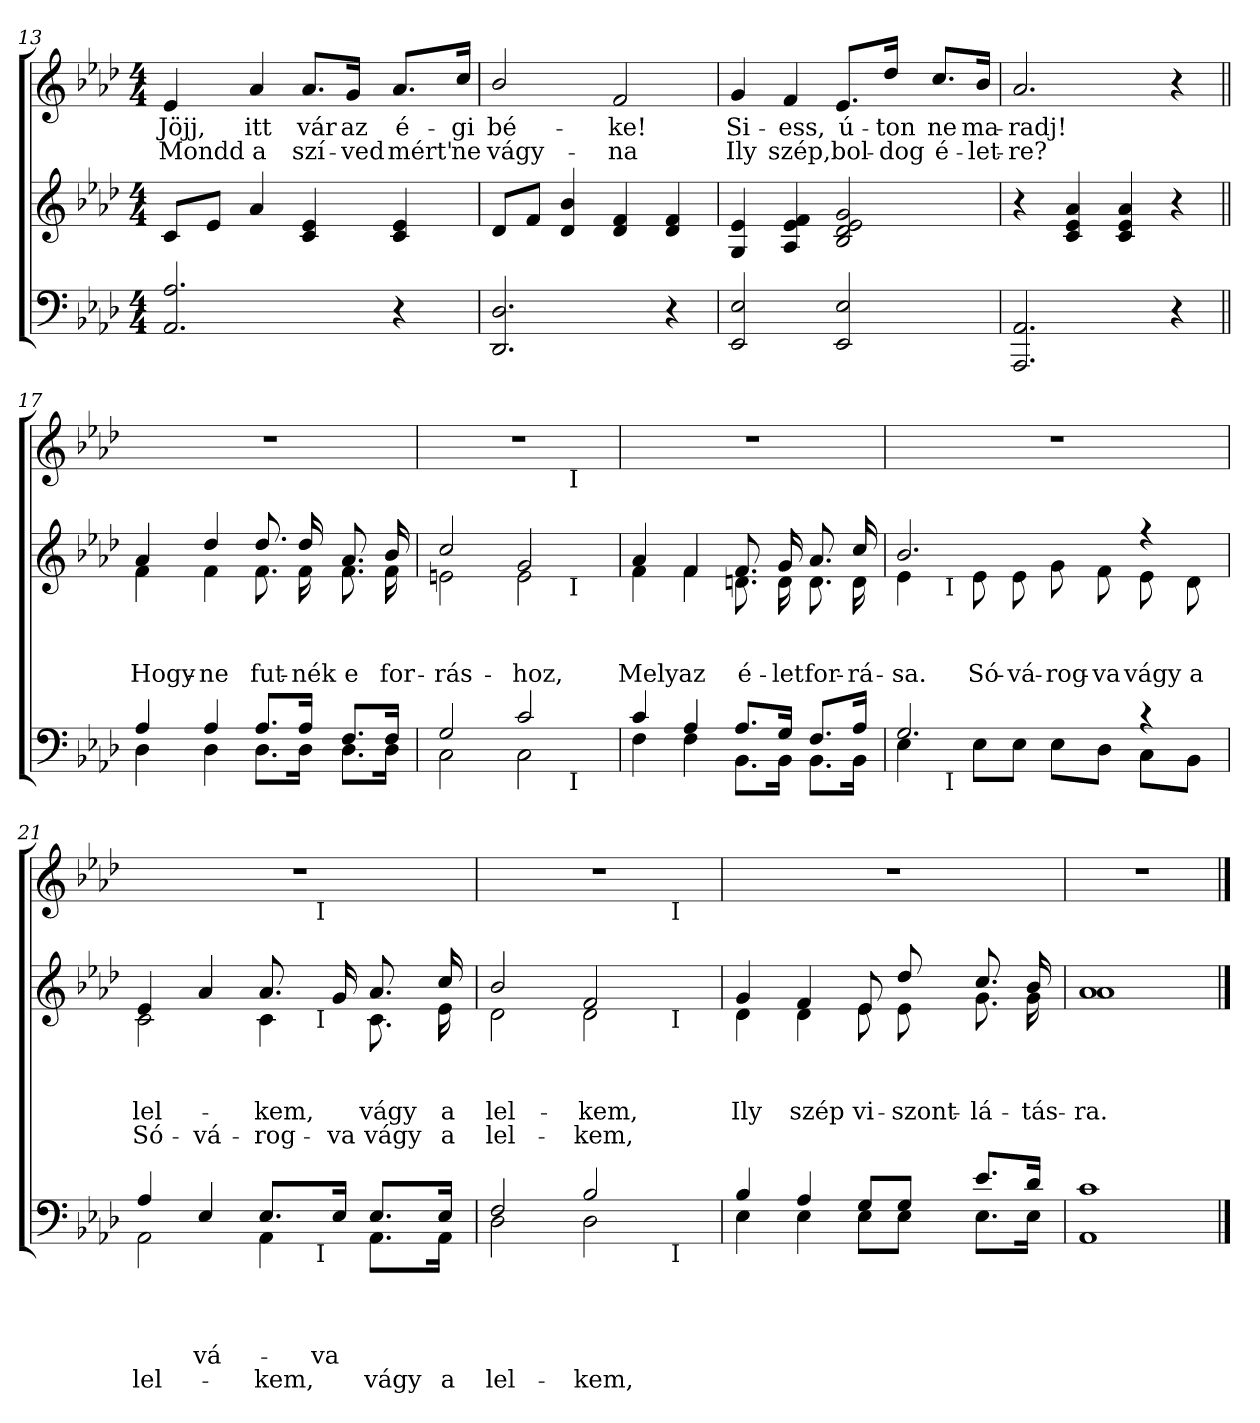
**kern	**text	**text	**text	**text	**text	**kern	**text	**text	**text	**text	**kern	**text	**text
*part3	*part3	*part3	*part3	*part3	*part3	*part2	*part2	*part2	*part2	*part2	*part1	*part1	*part1
*staff3	*staff3	*staff3	*staff3	*staff3	*staff3	*staff2	*staff2	*staff2	*staff2	*staff2	*staff1	*staff1	*staff1
!!LO:LB:g=z
*clefF4	*	*	*	*	*	*clefG2	*	*	*	*	*clefG2	*	*
*k[b-e-a-d-]	*	*	*	*	*	*k[b-e-a-d-]	*	*	*	*	*k[b-e-a-d-]	*	*
*A-:	*	*	*	*	*	*A-:	*	*	*	*	*A-:	*	*
*M4/4	*	*	*	*	*	*M4/4	*	*	*	*	*M4/4	*	*
=13	=13	=13	=13	=13	=13	=13	=13	=13	=13	=13	=13	=13	=13
!	!	!	!	!	!	!	!	!	!	!	!	!LO:LY:b	!LO:LY:b
2.AA-/ 2.A-/	.	.	.	.	.	8c/L	.	.	.	.	4e-/	Jöjj,	Mondd
.	.	.	.	.	.	8e-/J	.	.	.	.	.	.	.
!	!	!	!	!	!	!	!	!	!	!	!	!LO:LY:b	!LO:LY:b
.	.	.	.	.	.	4a-/	.	.	.	.	4a-/	itt	a
!	!	!	!	!	!	!	!	!	!	!	!	!LO:LY:b	!LO:LY:b
.	.	.	.	.	.	4c/ 4e-/	.	.	.	.	8.a-/L	vár	szí-
!	!	!	!	!	!	!	!	!	!	!	!	!LO:LY:b	!LO:LY:b
.	.	.	.	.	.	.	.	.	.	.	16g/Jk	az	-ved
!	!	!	!	!	!	!	!	!	!	!	!	!LO:LY:b	!LO:LY:b
4r	.	.	.	.	.	4c/ 4e-/	.	.	.	.	8.a-/L	é-	mért'
!	!	!	!	!	!	!	!	!	!	!	!	!LO:LY:b	!LO:LY:b
.	.	.	.	.	.	.	.	.	.	.	16cc/Jk	-gi	ne
=14	=14	=14	=14	=14	=14	=14	=14	=14	=14	=14	=14	=14	=14
!	!	!	!	!	!	!	!	!	!	!	!	!LO:LY:b	!LO:LY:b
2.DD-/ 2.D-/	.	.	.	.	.	8d-/L	.	.	.	.	2b-/	bé-	vágy-
.	.	.	.	.	.	8f/J	.	.	.	.	.	.	.
.	.	.	.	.	.	4d-/ 4b-/	.	.	.	.	.	.	.
!	!	!	!	!	!	!	!	!	!	!	!	!LO:LY:b	!LO:LY:b
.	.	.	.	.	.	4d-/ 4f/	.	.	.	.	2f/	-ke!	-na
4r	.	.	.	.	.	4d-/ 4f/	.	.	.	.	.	.	.
=15	=15	=15	=15	=15	=15	=15	=15	=15	=15	=15	=15	=15	=15
!	!	!	!	!	!	!	!	!	!	!	!	!LO:LY:b	!LO:LY:b
2EE-/ 2E-/	.	.	.	.	.	4G/ 4e-/	.	.	.	.	4g/	Si-	Ily
!	!	!	!	!	!	!	!	!	!	!	!	!LO:LY:b	!LO:LY:b
.	.	.	.	.	.	4A-/ 4e-/ 4f/	.	.	.	.	4f/	-ess,	szép,
!	!	!	!	!	!	!	!	!	!	!	!	!LO:LY:b	!LO:LY:b
2EE-/ 2E-/	.	.	.	.	.	2B-/ 2d-/ 2e-/ 2g/	.	.	.	.	8.e-/L	ú-	bol-
!	!	!	!	!	!	!	!	!	!	!	!	!LO:LY:b	!LO:LY:b
.	.	.	.	.	.	.	.	.	.	.	16dd-/Jk	-ton	-dog
!	!	!	!	!	!	!	!	!	!	!	!	!LO:LY:b	!LO:LY:b
.	.	.	.	.	.	.	.	.	.	.	8.cc/L	ne	é-
!	!	!	!	!	!	!	!	!	!	!	!	!LO:LY:b	!LO:LY:b
.	.	.	.	.	.	.	.	.	.	.	16b-/Jk	ma-	-let-
=16	=16	=16	=16	=16	=16	=16	=16	=16	=16	=16	=16	=16	=16
!	!	!	!	!	!	!	!	!	!	!	!	!LO:LY:b	!LO:LY:b
2.AAA-/ 2.AA-/	.	.	.	.	.	4r	.	.	.	.	2.a-/	-radj!	-re?
.	.	.	.	.	.	4c/ 4e-/ 4a-/	.	.	.	.	.	.	.
.	.	.	.	.	.	4c/ 4e-/ 4a-/	.	.	.	.	.	.	.
4r	.	.	.	.	.	4r	.	.	.	.	4r	.	.
!!LO:LB:g=z
=17||	=17||	=17||	=17||	=17||	=17||	=17||	=17||	=17||	=17||	=17||	=17||	=17||	=17||
*^	*	*	*	*	*	*^	*	*	*	*	*	*	*
!	!	!	!	!	!	!	!	!	!	!	!LO:LY:b	!	!	!	!
4A-/	4D-\	.	.	.	.	.	4a-/	4f\	.	.	Hogy-	.	1r	.	.
!	!	!	!	!	!	!	!	!	!	!	!LO:LY:b	!	!	!	!
4A-/	4D-\	.	.	.	.	.	4dd-/	4f\	.	.	-ne	.	.	.	.
!	!	!	!	!	!	!	!	!	!	!	!LO:LY:b	!	!	!	!
8.A-/L	8.D-\L	.	.	.	.	.	8.dd-/	8.f\	.	.	fut-	.	.	.	.
!	!	!	!	!	!	!	!	!	!	!	!LO:LY:b	!	!	!	!
16A-/Jk	16D-\Jk	.	.	.	.	.	16dd-/	16f\	.	.	-nék	.	.	.	.
!	!	!	!	!	!	!	!	!	!	!	!LO:LY:b	!	!	!	!
8.F/L	8.D-\L	.	.	.	.	.	8.a-/	8.f\	.	.	e	.	.	.	.
!	!	!	!	!	!	!	!	!	!	!	!LO:LY:b	!	!	!	!
16F/Jk	16D-\Jk	.	.	.	.	.	16b-/	16f\	.	.	for-	.	.	.	.
=18	=18	=18	=18	=18	=18	=18	=18	=18	=18	=18	=18	=18	=18	=18	=18
!	!	!	!	!	!	!	!	!	!	!	!LO:LY:b	!	!	!	!
*	*^	*	*	*	*	*	*	*^	*	*	*	*	*^	*	*
2G/	2C\	2.ryy	.	.	.	.	.	2cc/	2en\	2.ryy	.	.	-rás-	.	1r	2.ryy	.	.
!	!	!	!	!	!	!	!	!	!	!	!	!	!LO:LY:b	!	!	!	!	!
2c/	2C\	.	.	.	.	.	.	2g/	2e\	.	.	.	-hoz,	.	.	.	.	.
!	!	!	!	!	!	!	!	!	!	!	!	!	!	!	!	!LO:TX:b:t=I	!	!
!	!	!	!	!	!	!	!	!	!	!LO:TX:b:t=I	!	!	!	!	!	!	!	!
!	!	!LO:TX:b:t=I	!	!	!	!	!	!	!	!	!	!	!	!	!	!	!	!
.	.	4ryy	.	.	.	.	.	.	.	4ryy	.	.	.	.	.	4ryy	.	.
*	*v	*v	*	*	*	*	*	*	*	*	*	*	*	*	*v	*v	*	*
*	*	*	*	*	*	*	*	*v	*v	*	*	*	*	*	*	*
=19	=19	=19	=19	=19	=19	=19	=19	=19	=19	=19	=19	=19	=19	=19	=19
*	*^	*	*	*	*	*	*	*^	*	*	*	*	*^	*	*
!	!	!	!	!	!	!	!	!	!	!	!	!	!LO:LY:b	!	!	!	!	!
*	*v	*v	*	*	*	*	*	*	*	*	*	*	*	*	*v	*v	*	*
*	*	*	*	*	*	*	*	*v	*v	*	*	*	*	*	*	*
4c/	4F\	.	.	.	.	.	4a-/	4f\	.	.	Mely	.	1r	.	.
!	!	!	!	!	!	!	!	!	!	!	!LO:LY:b	!	!	!	!
4A-/	4F\	.	.	.	.	.	4f/	4f\	.	.	az	.	.	.	.
!	!	!	!	!	!	!	!	!	!	!	!LO:LY:b	!	!	!	!
8.A-/L	8.BB-\L	.	.	.	.	.	8.f/	8.dn\	.	.	é-	.	.	.	.
!	!	!	!	!	!	!	!	!	!	!	!LO:LY:b	!	!	!	!
16G/Jk	16BB-\Jk	.	.	.	.	.	16g/	16d\	.	.	-let	.	.	.	.
!	!	!	!	!	!	!	!	!	!	!	!LO:LY:b	!	!	!	!
8.F/L	8.BB-\L	.	.	.	.	.	8.a-/	8.d\	.	.	for-	.	.	.	.
!	!	!	!	!	!	!	!	!	!	!	!LO:LY:b	!	!	!	!
16A-/Jk	16BB-\Jk	.	.	.	.	.	16cc/	16d\	.	.	-rá-	.	.	.	.
=20	=20	=20	=20	=20	=20	=20	=20	=20	=20	=20	=20	=20	=20	=20	=20
!	!	!	!	!	!	!	!	!	!	!	!LO:LY:b	!	!	!	!
*	*^	*	*	*	*	*	*	*^	*	*	*	*	*	*	*
2.G/	4E-\	8ryy	.	.	.	.	.	2.b-/	4e-\	8ryy	.	.	-sa.	.	1r	.	.
.	.	32ryy	.	.	.	.	.	.	.	32ryy	.	.	.	.	.	.	.
!	!	!	!	!	!	!	!	!	!	!LO:TX:b:t=I	!	!	!	!	!	!	!
!	!	!LO:TX:b:t=I	!	!	!	!	!	!	!	!	!	!	!	!	!	!	!
.	.	2ryy	.	.	.	.	.	.	.	2ryy	.	.	.	.	.	.	.
!	!	!	!	!	!	!	!	!	!	!	!	!	!LO:LY:b	!	!	!	!
.	8E-\L	.	.	.	.	.	.	.	8e-\	.	.	.	Só-	.	.	.	.
!	!	!	!	!	!	!	!	!	!	!	!	!	!LO:LY:b	!	!	!	!
.	8E-\J	.	.	.	.	.	.	.	8e-\	.	.	.	-vá-	.	.	.	.
!	!	!	!	!	!	!	!	!	!	!	!	!	!LO:LY:b	!	!	!	!
.	8E-\L	.	.	.	.	.	.	.	8g\	.	.	.	-rog-	.	.	.	.
!	!	!	!	!	!	!	!	!	!	!	!	!	!LO:LY:b	!	!	!	!
.	8D-\J	.	.	.	.	.	.	.	8f\	.	.	.	-va	.	.	.	.
.	.	4ryy	.	.	.	.	.	.	.	4ryy	.	.	.	.	.	.	.
!	!	!	!	!	!	!	!	!	!	!	!	!	!LO:LY:b	!	!	!	!
4rB	8C\L	.	.	.	.	.	.	4rff	8e-\	.	.	.	vágy	.	.	.	.
!	!	!	!	!	!	!	!	!	!	!	!	!	!LO:LY:b	!	!	!	!
.	8BB-\J	.	.	.	.	.	.	.	8d-\	.	.	.	a	.	.	.	.
.	.	16.ryy	.	.	.	.	.	.	.	16.ryy	.	.	.	.	.	.	.
!!LO:LB:g=z
=21	=21	=21	=21	=21	=21	=21	=21	=21	=21	=21	=21	=21	=21	=21	=21	=21	=21
!	!	!	!	!	!	!LO:LY:a	!	!	!	!	!	!	!	!	!	!	!
!	!	!	!	!	!	!	!LO:LY:b	!	!	!	!	!	!	!	!	!	!
!	!	!	!	!	!	!	!	!	!	!	!	!	!	!LO:LY:a	!	!	!
!	!	!	!	!	!	!	!	!	!	!	!	!	!LO:LY:b	!	!	!	!
*	*	*	*	*	*	*	*	*	*	*	*	*	*	*	*^	*	*
4A-/	2AA-\	2ryy	.	.	.	.	lel-	4e-/	2c\	2ryy	.	.	lel-	Só-	1r	2ryy	.	.
!	!	!	!	!	!	!LO:LY:a	!	!	!	!	!	!	!	!	!	!	!	!
!	!	!	!	!	!	!	!	!	!	!	!	!	!	!LO:LY:a	!	!	!	!
4E-/	.	.	.	.	.	-vá-	.	4a-/	.	.	.	.	.	-vá-	.	.	.	.
!	!	!	!	!	!	!LO:LY:a	!	!	!	!	!	!	!	!	!	!	!	!
!	!	!	!	!	!	!	!LO:LY:b	!	!	!	!	!	!	!	!	!	!	!
!	!	!	!	!	!	!	!	!	!	!	!	!	!	!LO:LY:a	!	!	!	!
!	!	!	!	!	!	!	!	!	!	!	!	!	!LO:LY:b	!	!	!	!	!
8.E-/L	4AA-\	8ryy	.	.	.	.	-kem,	8.a-/	4c\	8ryy	.	.	-kem,	-rog-	.	8ryy	.	.
.	.	32ryy	.	.	.	.	.	.	.	32ryy	.	.	.	.	.	32ryy	.	.
!	!	!	!	!	!	!	!	!	!	!	!	!	!	!	!	!LO:TX:b:t=I	!	!
!	!	!	!	!	!	!	!	!	!	!LO:TX:b:t=I	!	!	!	!	!	!	!	!
!	!	!LO:TX:b:t=I	!	!	!	!	!	!	!	!	!	!	!	!	!	!	!	!
.	.	4ryy	.	.	.	.	.	.	.	4ryy	.	.	.	.	.	4ryy	.	.
!	!	!	!	!	!	!LO:LY:a	!	!	!	!	!	!	!	!	!	!	!	!
!	!	!	!	!	!	!	!	!	!	!	!	!	!	!LO:LY:a	!	!	!	!
16E-/Jk	.	.	.	.	.	-va	.	16g/	.	.	.	.	.	-va	.	.	.	.
!	!	!	!	!	!	!LO:LY:a	!	!	!	!	!	!	!	!	!	!	!	!
!	!	!	!	!	!	!	!LO:LY:b	!	!	!	!	!	!	!	!	!	!	!
!	!	!	!	!	!	!	!	!	!	!	!	!	!	!LO:LY:a	!	!	!	!
!	!	!	!	!	!	!	!	!	!	!	!	!	!LO:LY:b	!	!	!	!	!
8.E-/L	8.AA-\L	.	.	.	.	.	vágy	8.a-/	8.c\	.	.	.	vágy	vágy	.	.	.	.
.	.	16.ryy	.	.	.	.	.	.	.	16.ryy	.	.	.	.	.	16.ryy	.	.
!	!	!	!	!	!	!LO:LY:a	!	!	!	!	!	!	!	!	!	!	!	!
!	!	!	!	!	!	!	!LO:LY:b	!	!	!	!	!	!	!	!	!	!	!
!	!	!	!	!	!	!	!	!	!	!	!	!	!	!LO:LY:a	!	!	!	!
!	!	!	!	!	!	!	!	!	!	!	!	!	!LO:LY:b	!	!	!	!	!
16E-/Jk	16AA-\Jk	.	.	.	.	.	a	16cc/	16e-\	.	.	.	a	a	.	.	.	.
=22	=22	=22	=22	=22	=22	=22	=22	=22	=22	=22	=22	=22	=22	=22	=22	=22	=22	=22
!	!	!	!	!	!	!LO:LY:a	!	!	!	!	!	!	!	!	!	!	!	!
!	!	!	!	!	!	!	!LO:LY:b	!	!	!	!	!	!	!	!	!	!	!
!	!	!	!	!	!	!	!	!	!	!	!	!	!	!LO:LY:a	!	!	!	!
!	!	!	!	!	!	!	!	!	!	!	!	!	!LO:LY:b	!	!	!	!	!
2F/	2D-\	2ryy	.	.	.	.	lel-	2b-/	2d-\	2ryy	.	.	lel-	lel-	1r	2ryy	.	.
!	!	!	!	!	!	!LO:LY:a	!	!	!	!	!	!	!	!	!	!	!	!
!	!	!	!	!	!	!	!LO:LY:b	!	!	!	!	!	!	!	!	!	!	!
!	!	!	!	!	!	!	!	!	!	!	!	!	!	!LO:LY:a	!	!	!	!
!	!	!	!	!	!	!	!	!	!	!	!	!	!LO:LY:b	!	!	!	!	!
2B-/	2D-\	4ryy	.	.	.	.	-kem,	2f/	2d-\	4ryy	.	.	-kem,	-kem,	.	4ryy	.	.
.	.	16ryy	.	.	.	.	.	.	.	16ryy	.	.	.	.	.	16ryy	.	.
!	!	!	!	!	!	!	!	!	!	!	!	!	!	!	!	!LO:TX:b:t=I	!	!
!	!	!	!	!	!	!	!	!	!	!LO:TX:b:t=I	!	!	!	!	!	!	!	!
!	!	!LO:TX:b:t=I	!	!	!	!	!	!	!	!	!	!	!	!	!	!	!	!
.	.	8.ryy	.	.	.	.	.	.	.	8.ryy	.	.	.	.	.	8.ryy	.	.
*	*v	*v	*	*	*	*	*	*	*	*	*	*	*	*	*v	*v	*	*
*	*	*	*	*	*	*	*	*v	*v	*	*	*	*	*	*	*
=23	=23	=23	=23	=23	=23	=23	=23	=23	=23	=23	=23	=23	=23	=23	=23
*	*^	*	*	*	*	*	*	*^	*	*	*	*	*^	*	*
!	!	!	!	!	!	!	!	!	!	!	!	!	!LO:LY:b	!	!	!	!	!
*	*v	*v	*	*	*	*	*	*	*	*	*	*	*	*	*v	*v	*	*
*	*	*	*	*	*	*	*	*v	*v	*	*	*	*	*	*	*
4B-/	4E-\	.	.	.	.	.	4g/	4d-\	.	.	Ily	.	1r	.	.
!	!	!	!	!	!	!	!	!	!	!	!LO:LY:b	!	!	!	!
4A-/	4E-\	.	.	.	.	.	4f/	4d-\	.	.	szép	.	.	.	.
!	!	!	!	!	!	!	!	!	!	!	!LO:LY:b	!	!	!	!
8G/L	8E-\L	.	.	.	.	.	8e-/	8e-\	.	.	vi-	.	.	.	.
!	!	!	!	!	!	!	!	!	!	!	!LO:LY:b	!	!	!	!
8G/J	8E-\J	.	.	.	.	.	8dd-/	8e-\	.	.	-szont-	.	.	.	.
!	!	!	!	!	!	!	!	!	!	!	!LO:LY:b	!	!	!	!
8.e-/L	8.E-\L	.	.	.	.	.	8.cc/	8.g\	.	.	-lá-	.	.	.	.
!	!	!	!	!	!	!	!	!	!	!	!LO:LY:b	!	!	!	!
16d-/Jk	16E-\Jk	.	.	.	.	.	16b-/	16g\	.	.	-tás-	.	.	.	.
=24	=24	=24	=24	=24	=24	=24	=24	=24	=24	=24	=24	=24	=24	=24	=24
!	!	!	!	!	!	!	!	!	!	!	!LO:LY:b	!	!	!	!
1c	1AA-	.	.	.	.	.	1a-	1a-	.	.	-ra.	.	1r	.	.
*v	*v	*	*	*	*	*	*	*	*	*	*	*	*	*	*
*	*	*	*	*	*	*v	*v	*	*	*	*	*	*	*
==	==	==	==	==	==	==	==	==	==	==	==	==	==
*-	*-	*-	*-	*-	*-	*-	*-	*-	*-	*-	*-	*-	*-
